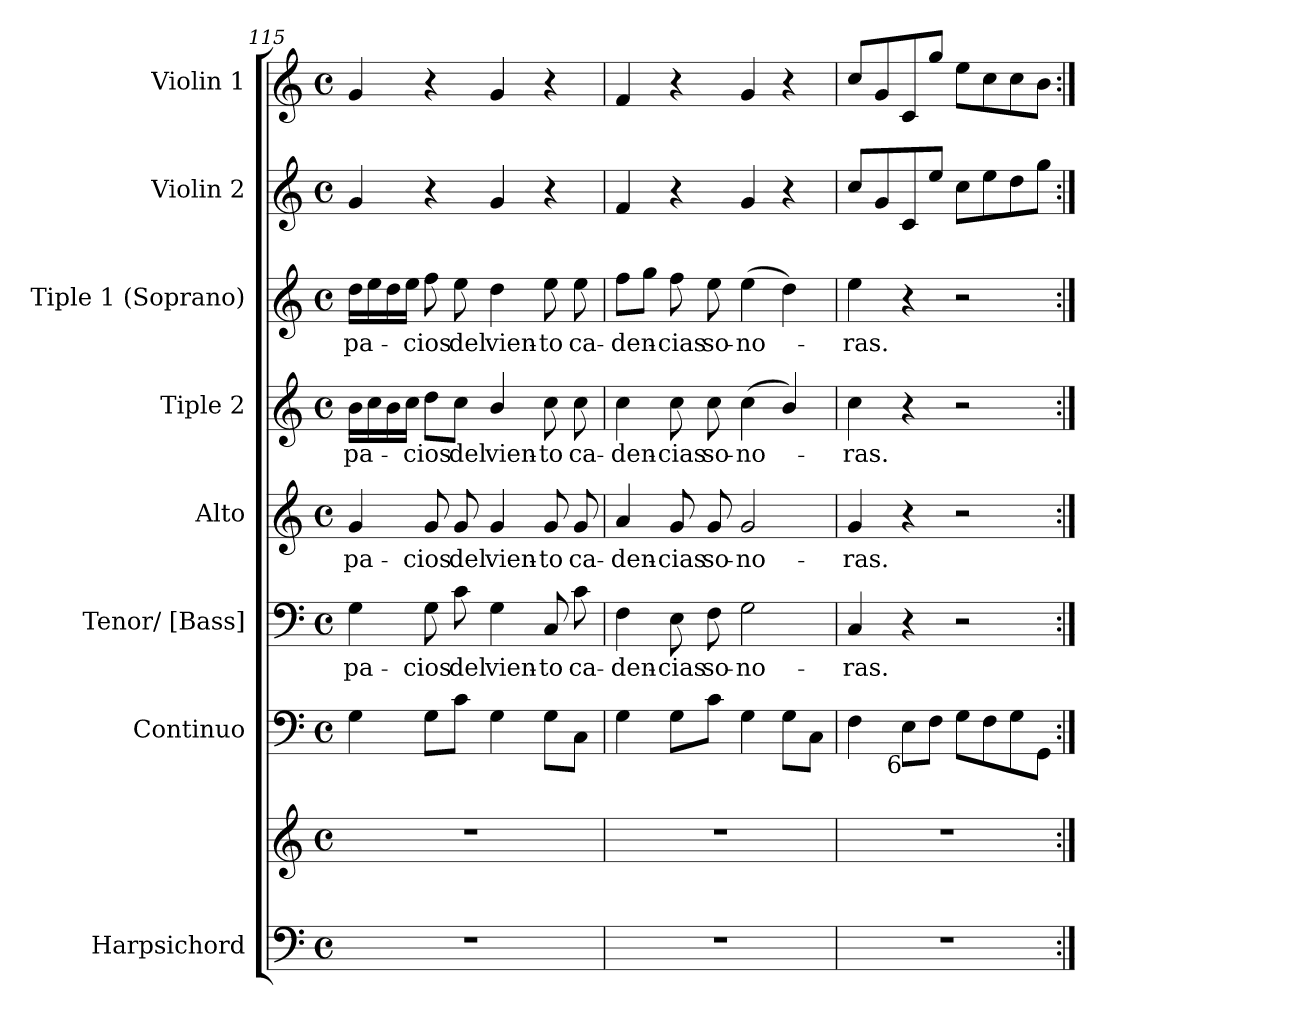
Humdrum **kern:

**kern	**kern	**kern	**kern	**text	**kern	**text	**kern	**text	**kern	**text	**kern	**kern
*part8	*part8	*part7	*part6	*part6	*part5	*part5	*part4	*part4	*part3	*part3	*part2	*part1
*staff9	*staff8	*staff7	*staff6	*staff6	*staff5	*staff5	*staff4	*staff4	*staff3	*staff3	*staff2	*staff1
*I"Harpsichord	*	*I"Continuo	*I"Tenor/ [Bass]	*	*I"Alto	*	*I"Tiple 2	*	*I"Tiple 1 (Soprano)	*	*I"Violin 2	*I"Violin 1
*	*	*I'Cont.	*I'T/B.	*	*I'A.	*	*	*	*I'S1.	*	*I'Vln. 2	*I'Vln. 1
*clefF4	*clefG2	*clefF4	*clefF4	*	*clefG2	*	*clefG2	*	*clefG2	*	*clefG2	*clefG2
*k[]	*k[]	*k[]	*k[]	*	*k[]	*	*k[]	*	*k[]	*	*k[]	*k[]
*C:	*C:	*C:	*C:	*	*C:	*	*C:	*	*C:	*	*C:	*C:
*M4/4	*M4/4	*M4/4	*M4/4	*	*M4/4	*	*M4/4	*	*M4/4	*	*M4/4	*M4/4
*met(c)	*met(c)	*met(c)	*met(c)	*	*met(c)	*	*met(c)	*	*met(c)	*	*met(c)	*met(c)
=115	=115	=115	=115	=115	=115	=115	=115	=115	=115	=115	=115	=115
!	!	!	!	!LO:LY:b:color=#000000	!	!	!	!	!	!	!	!
!	!	!	!	!	!	!LO:LY:b:color=#000000	!	!	!	!	!	!
!	!	!	!	!	!	!	!	!LO:LY:b:color=#000000	!	!	!	!
!	!	!	!	!	!	!	!	!	!	!LO:LY:b:color=#000000	!	!
1r	1r	4Gi\	4Gi\	-pa-	4gi/	-pa-	16bi\LL	-pa-	16ddi\LL	-pa-	4gi/	4gi/
.	.	.	.	.	.	.	16cci\	.	16eei\	.	.	.
.	.	.	.	.	.	.	16bi\	.	16ddi\	.	.	.
.	.	.	.	.	.	.	16cci\JJ	.	16eei\JJ	.	.	.
!	!	!	!	!LO:LY:b:color=#000000	!	!	!	!	!	!	!	!
!	!	!	!	!	!	!LO:LY:b:color=#000000	!	!	!	!	!	!
!	!	!	!	!	!	!	!	!LO:LY:b:color=#000000	!	!	!	!
!	!	!	!	!	!	!	!	!	!	!LO:LY:b:color=#000000	!	!
.	.	8Gi\L	8Gi\	-cios	8gi/	-cios	8ddi\L	-cios	8ffi\	-cios	4r	4r
!	!	!	!	!LO:LY:b:color=#000000	!	!	!	!	!	!	!	!
!	!	!	!	!	!	!LO:LY:b:color=#000000	!	!	!	!	!	!
!	!	!	!	!	!	!	!	!LO:LY:b:color=#000000	!	!	!	!
!	!	!	!	!	!	!	!	!	!	!LO:LY:b:color=#000000	!	!
.	.	8ci\J	8ci\	del	8gi/	del	8cci\J	del	8eei\	del	.	.
!	!	!	!	!LO:LY:b:color=#000000	!	!	!	!	!	!	!	!
!	!	!	!	!	!	!LO:LY:b:color=#000000	!	!	!	!	!	!
!	!	!	!	!	!	!	!	!LO:LY:b:color=#000000	!	!	!	!
!	!	!	!	!	!	!	!	!	!	!LO:LY:b:color=#000000	!	!
.	.	4Gi\	4Gi\	vien-	4gi/	vien-	4bi/	vien-	4ddi\	vien-	4gi/	4gi/
!	!	!	!	!LO:LY:b:color=#000000	!	!	!	!	!	!	!	!
!	!	!	!	!	!	!LO:LY:b:color=#000000	!	!	!	!	!	!
!	!	!	!	!	!	!	!	!LO:LY:b:color=#000000	!	!	!	!
!	!	!	!	!	!	!	!	!	!	!LO:LY:b:color=#000000	!	!
.	.	8Gi\L	8Ci/	-to	8gi/	-to	8cci\	-to	8eei\	-to	4r	4r
!	!	!	!	!LO:LY:b:color=#000000	!	!	!	!	!	!	!	!
!	!	!	!	!	!	!LO:LY:b:color=#000000	!	!	!	!	!	!
!	!	!	!	!	!	!	!	!LO:LY:b:color=#000000	!	!	!	!
!	!	!	!	!	!	!	!	!	!	!LO:LY:b:color=#000000	!	!
.	.	8Ci\J	8ci\	ca-	8gi/	ca-	8cci\	ca-	8eei\	ca-	.	.
=116	=116	=116	=116	=116	=116	=116	=116	=116	=116	=116	=116	=116
!	!	!	!	!LO:LY:b:color=#000000	!	!	!	!	!	!	!	!
!	!	!	!	!	!	!LO:LY:b:color=#000000	!	!	!	!	!	!
!	!	!	!	!	!	!	!	!LO:LY:b:color=#000000	!	!	!	!
!	!	!	!	!	!	!	!	!	!	!LO:LY:b:color=#000000	!	!
1r	1r	4Gi\	4Fi\	-den-	4ai/	-den-	4cci\	-den-	8ffi\L	-den-	4fi/	4fi/
.	.	.	.	.	.	.	.	.	8ggi\J	.	.	.
!	!	!	!	!LO:LY:b:color=#000000	!	!	!	!	!	!	!	!
!	!	!	!	!	!	!LO:LY:b:color=#000000	!	!	!	!	!	!
!	!	!	!	!	!	!	!	!LO:LY:b:color=#000000	!	!	!	!
!	!	!	!	!	!	!	!	!	!	!LO:LY:b:color=#000000	!	!
.	.	8Gi\L	8Ei\	-cias	8gi/	-cias	8cci\	-cias	8ffi\	-cias	4r	4r
!	!	!	!	!LO:LY:b:color=#000000	!	!	!	!	!	!	!	!
!	!	!	!	!	!	!LO:LY:b:color=#000000	!	!	!	!	!	!
!	!	!	!	!	!	!	!	!LO:LY:b:color=#000000	!	!	!	!
!	!	!	!	!	!	!	!	!	!	!LO:LY:b:color=#000000	!	!
.	.	8ci\J	8Fi\	so-	8gi/	so-	8cci\	so-	8eei\	so-	.	.
!	!	!	!	!LO:LY:b:color=#000000	!	!	!	!	!	!	!	!
!	!	!	!	!	!	!LO:LY:b:color=#000000	!	!	!	!	!	!
!	!	!	!	!	!	!	!	!LO:LY:b:color=#000000	!	!	!	!
!	!	!	!	!	!	!	!	!	!	!LO:LY:b:color=#000000	!	!
.	.	4Gi\	2Gi\	-no-	2gi/	-no-	(4cci\	-no-	(4eei\	-no-	4gi/	4gi/
.	.	8Gi\L	.	.	.	.	4bi/)	.	4ddi\)	.	4r	4r
.	.	8Ci\J	.	.	.	.	.	.	.	.	.	.
=117	=117	=117	=117	=117	=117	=117	=117	=117	=117	=117	=117	=117
!	!	!	!	!LO:LY:b:color=#000000	!	!	!	!	!	!	!	!
!	!	!	!	!	!	!LO:LY:b:color=#000000	!	!	!	!	!	!
!	!	!	!	!	!	!	!	!LO:LY:b:color=#000000	!	!	!	!
!	!	!	!	!	!	!	!	!	!	!LO:LY:b:color=#000000	!	!
1r	1r	4Fi\	4Ci/	-ras.	4gi/	-ras.	4cci\	-ras.	4eei\	-ras.	8cci/L	8cci/L
.	.	.	.	.	.	.	.	.	.	.	8gi/	8gi/
!	!	!LO:TX:b:rj:t=6	!	!	!	!	!	!	!	!	!	!
.	.	8Ei\L	4r	.	4r	.	4r	.	4r	.	8ci/	8ci/
.	.	8Fi\J	.	.	.	.	.	.	.	.	8eei/J	8ggi/J
.	.	8Gi\L	2r	.	2r	.	2r	.	2r	.	8cci\L	8eei\L
.	.	8Fi\	.	.	.	.	.	.	.	.	8eei\	8cci\
.	.	8Gi\	.	.	.	.	.	.	.	.	8ddi\	8cci\
.	.	8GGi\J	.	.	.	.	.	.	.	.	8ggi\J	8bi\J
=:|!	=:|!	=:|!	=:|!	=:|!	=:|!	=:|!	=:|!	=:|!	=:|!	=:|!	=:|!	=:|!
*-	*-	*-	*-	*-	*-	*-	*-	*-	*-	*-	*-	*-
